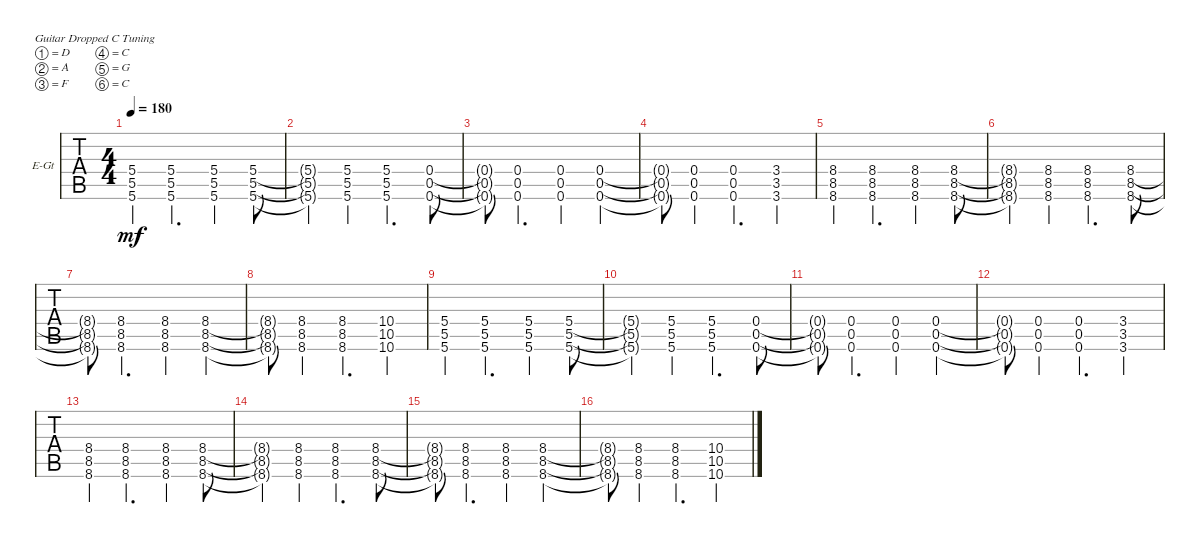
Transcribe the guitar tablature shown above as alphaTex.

\defaultSystemsLayout 4
\bracketExtendMode groupsimilarinstruments
\firstSystemTrackNameOrientation horizontal
\otherSystemsTrackNameOrientation horizontal
\track ("Rhythm Guitar Left" "E-Gt") {instrument distortionguitar}
\staff {tabs}
\tuning (D4 A3 F3 C3 G2 C2)
\ts (4 4)
\tempo 180
\clef g2
\ks c
(5.6 5.5 5.4).4{dy mf} (5.6 5.5 5.4).4{d} (5.6 5.5 5.4).4 (5.6 5.5 5.4).8 |
(5.6{t} 5.5{t} 5.4{t}).4 (5.6 5.5 5.4).4 (5.6 5.5 5.4).4{d} (0.6 0.5 0.4).8 |
(0.6{t} 0.5{t} 0.4{t}).8 (0.6 0.5 0.4).4{d} (0.6 0.5 0.4).4 (0.6 0.5 0.4).4 |
(0.6{t} 0.5{t} 0.4{t}).8 (0.6 0.5 0.4).4 (0.6 0.5 0.4).4{d} (3.6 3.5 3.4).4 |
(8.6 8.5 8.4).4 (8.6 8.5 8.4).4{d} (8.6 8.5 8.4).4 (8.6 8.5 8.4).8 |
(8.6{t} 8.5{t} 8.4{t}).4 (8.6 8.5 8.4).4 (8.6 8.5 8.4).4{d} (8.6 8.5 8.4).8 |
(8.6{t} 8.5{t} 8.4{t}).8 (8.6 8.5 8.4).4{d} (8.6 8.5 8.4).4 (8.6 8.5 8.4).4 |
(8.6{t} 8.5{t} 8.4{t}).8 (8.6 8.5 8.4).4 (8.6 8.5 8.4).4{d} (10.6 10.5 10.4).4 |
(5.6 5.5 5.4).4 (5.6 5.5 5.4).4{d} (5.6 5.5 5.4).4 (5.6 5.5 5.4).8 |
(5.6{t} 5.5{t} 5.4{t}).4 (5.6 5.5 5.4).4 (5.6 5.5 5.4).4{d} (0.6 0.5 0.4).8 |
(0.6{t} 0.5{t} 0.4{t}).8 (0.6 0.5 0.4).4{d} (0.6 0.5 0.4).4 (0.6 0.5 0.4).4 |
(0.6{t} 0.5{t} 0.4{t}).8 (0.6 0.5 0.4).4 (0.6 0.5 0.4).4{d} (3.6 3.5 3.4).4 |
(8.6 8.5 8.4).4 (8.6 8.5 8.4).4{d} (8.6 8.5 8.4).4 (8.6 8.5 8.4).8 |
(8.6{t} 8.5{t} 8.4{t}).4 (8.6 8.5 8.4).4 (8.6 8.5 8.4).4{d} (8.6 8.5 8.4).8 |
(8.6{t} 8.5{t} 8.4{t}).8 (8.6 8.5 8.4).4{d} (8.6 8.5 8.4).4 (8.6 8.5 8.4).4 |
(8.6{t} 8.5{t} 8.4{t}).8 (8.6 8.5 8.4).4 (8.6 8.5 8.4).4{d} (10.6 10.5 10.4).4
